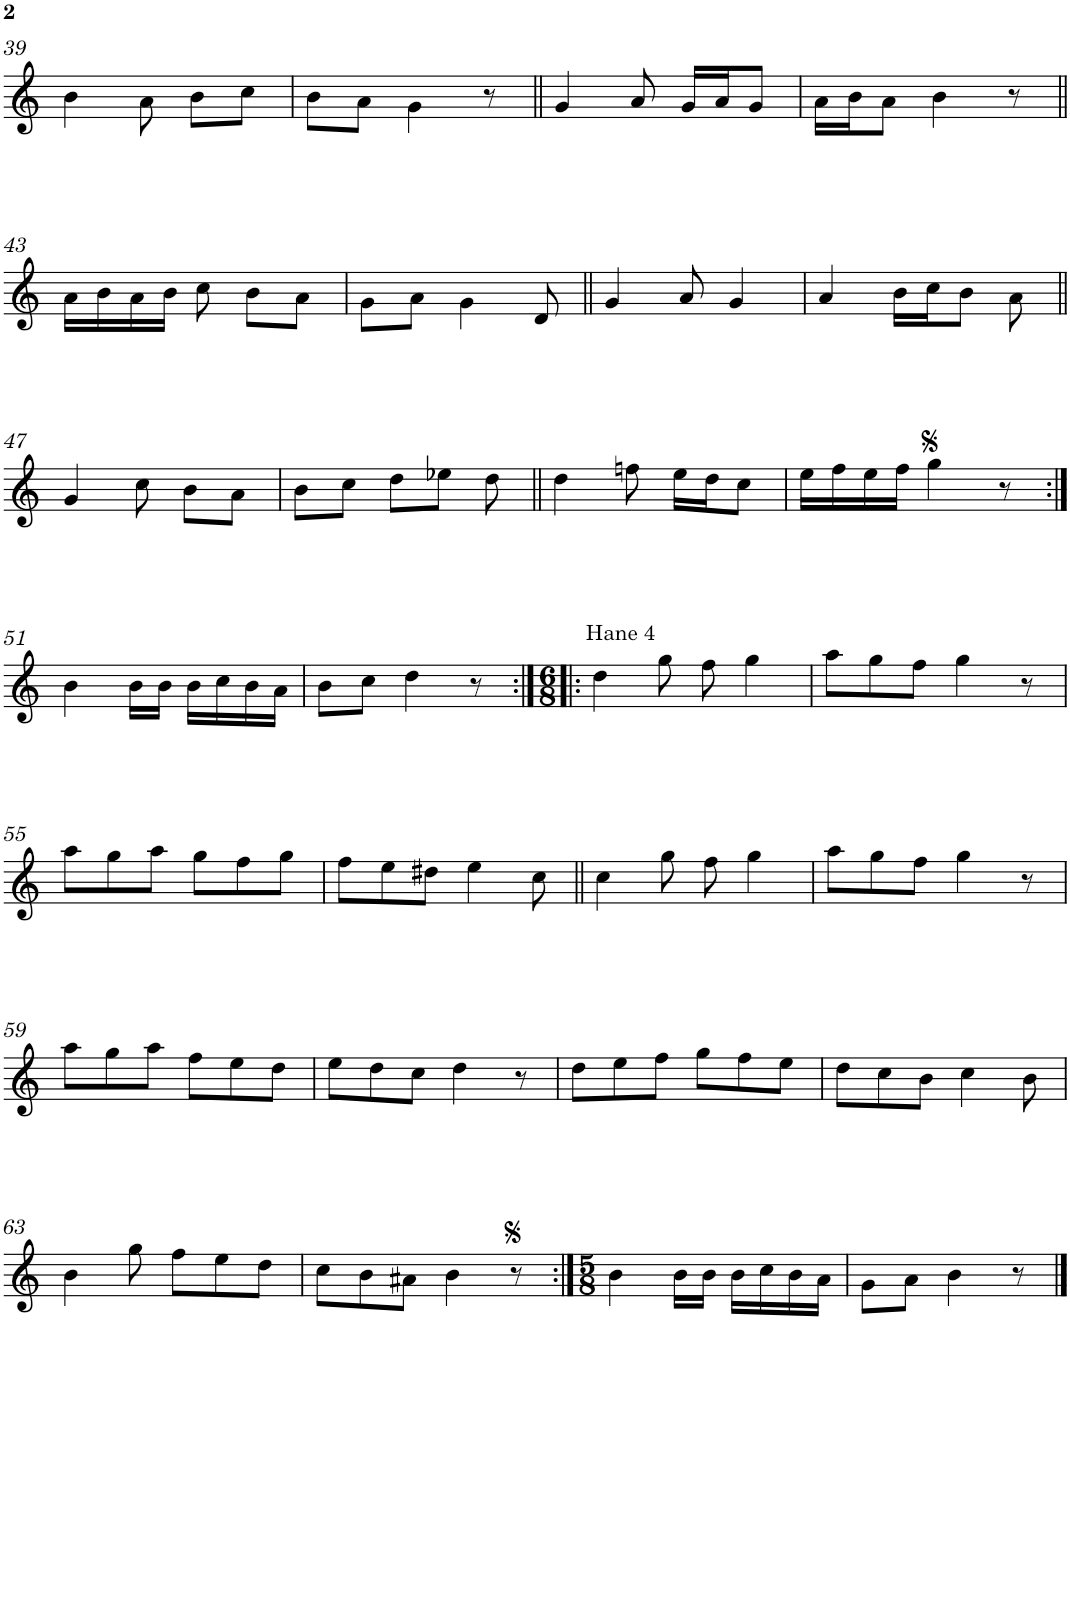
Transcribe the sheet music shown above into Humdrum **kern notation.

**kern
*part1
*staff1
*I"Piano
*I'Pno.
!!LO:PB:g=z
*clefG2
*k[]
*M5/8
=39
4b\
8a\
8b\L
8cc\J
=40
8b\L
8a\J
4g\
8r
=41||
4g/
8a/
16g/LL
16a/J
8g/J
=42
16a\LL
16b\J
8a\J
4b\
8r
!!LO:LB:g=z
=43||
16a\LL
16b\
16a\
16b\JJ
8cc\
8b\L
8a\J
=44
8g\L
8a\J
4g\
8d/
=45||
4g/
8a/
4g/
=46
4a/
16b\LL
16cc\J
8b\J
8a\
!!LO:LB:g=z
=47||
4g/
8cc\
8b\L
8a\J
=48
8b\L
8cc\J
8dd\L
8ee-X\J
8dd\
=49||
4dd\
8ffn\
16ee\LL
16dd\J
8cc\J
=50
16ee\LL
16ff\
16ee\
16ff\JJ
4gg\
8r
!!LO:LB:g=z
=51:|!
4b\
16b\LL
16b\JJ
16b\LL
16cc\
16b\
16a\JJ
=52
8b\L
8cc\J
4dd\
8r
=53:|!|:
*M6/8
!LO:TX:a:t=Hane 4
4dd\
8gg\
8ff\
4gg\
=54
8aa\L
8gg\
8ff\J
4gg\
8r
!!LO:LB:g=z
=55
8aa\L
8gg\
8aa\J
8gg\L
8ff\
8gg\J
=56
8ff\L
8ee\
8dd#X\J
4ee\
8cc\
=57||
4cc\
8gg\
8ff\
4gg\
=58
8aa\L
8gg\
8ff\J
4gg\
8r
!!LO:LB:g=z
=59
8aa\L
8gg\
8aa\J
8ff\L
8ee\
8dd\J
=60
8ee\L
8dd\
8cc\J
4dd\
8r
=61
8dd\L
8ee\
8ff\J
8gg\L
8ff\
8ee\J
=62
8dd\L
8cc\
8b\J
4cc\
8b\
!!LO:LB:g=z
=63
4b\
8gg\
8ff\L
8ee\
8dd\J
=64
8cc\L
8b\
8a#X\J
4b\
8r
=65:|!
*M5/8
4b\
16b\LL
16b\JJ
16b\LL
16cc\
16b\
16a\JJ
=66
8g\L
8a\J
4b\
8r
==
*-
